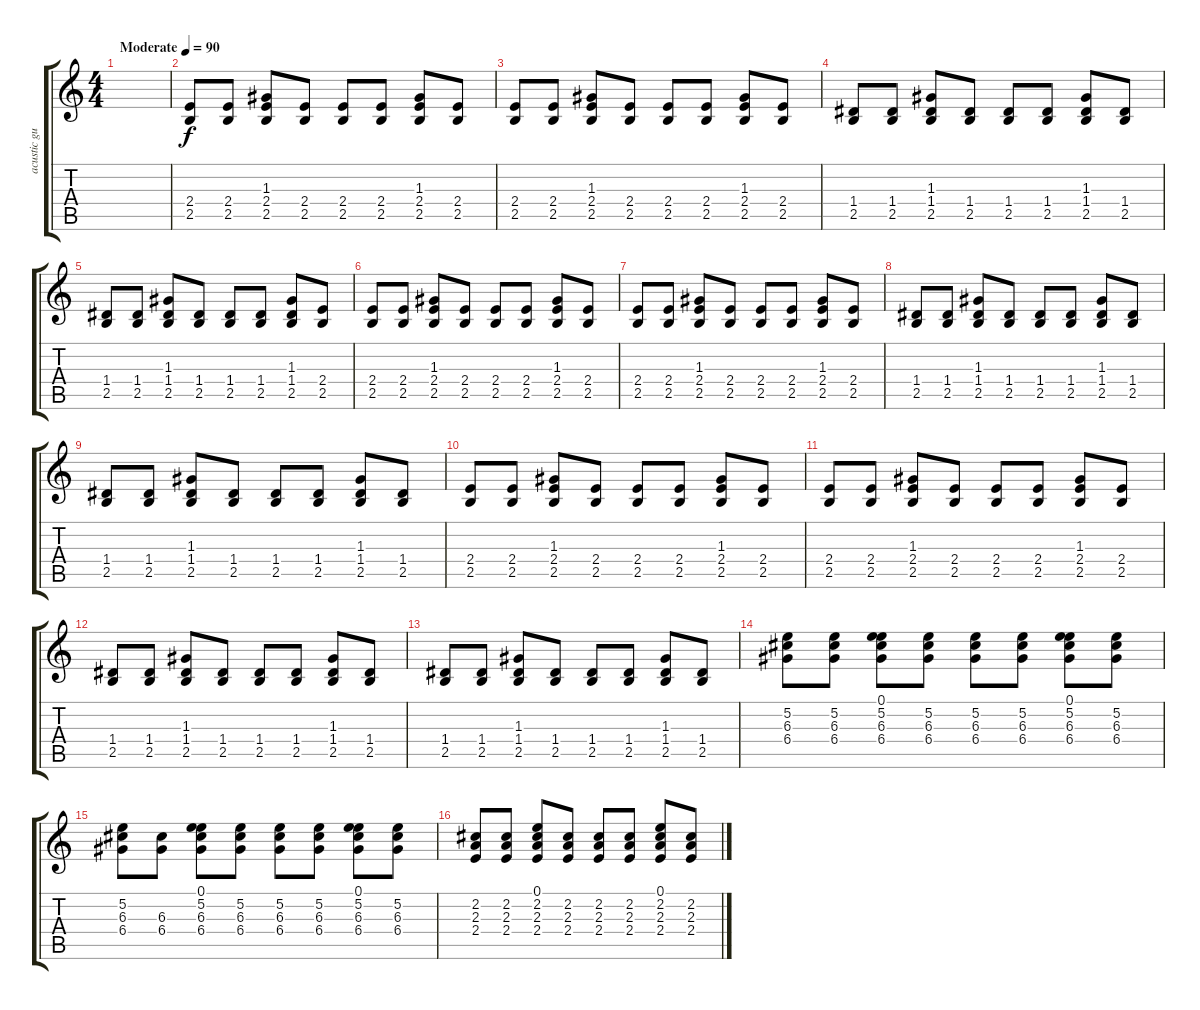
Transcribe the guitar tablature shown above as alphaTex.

\track ("acustic guitar" "acustic gu") {instrument acousticguitarnylon}
\staff {score tabs}
\tuning (E4 B3 G3 D3 A2 E2) {hide}
\ts (4 4)
\tempo (90 "Moderate")
\clef g2
\ks c
|
(2.4 2.5).8 (2.4 2.5).8 (1.3 2.4 2.5).8 (2.4 2.5).8 (2.4 2.5).8 (2.4 2.5).8 (1.3 2.4 2.5).8 (2.4 2.5).8 |
(2.4 2.5).8 (2.4 2.5).8 (1.3 2.4 2.5).8 (2.4 2.5).8 (2.4 2.5).8 (2.4 2.5).8 (1.3 2.4 2.5).8 (2.4 2.5).8 |
(1.4 2.5).8 (1.4 2.5).8 (1.3 1.4 2.5).8 (1.4 2.5).8 (1.4 2.5).8 (1.4 2.5).8 (1.3 1.4 2.5).8 (1.4 2.5).8 |
(1.4 2.5).8 (1.4 2.5).8 (1.3 1.4 2.5).8 (1.4 2.5).8 (1.4 2.5).8 (1.4 2.5).8 (1.3 1.4 2.5).8 (2.4 2.5).8 |
(2.4 2.5).8 (2.4 2.5).8 (1.3 2.4 2.5).8 (2.4 2.5).8 (2.4 2.5).8 (2.4 2.5).8 (1.3 2.4 2.5).8 (2.4 2.5).8 |
(2.4 2.5).8 (2.4 2.5).8 (1.3 2.4 2.5).8 (2.4 2.5).8 (2.4 2.5).8 (2.4 2.5).8 (1.3 2.4 2.5).8 (2.4 2.5).8 |
(1.4 2.5).8 (1.4 2.5).8 (1.3 1.4 2.5).8 (1.4 2.5).8 (1.4 2.5).8 (1.4 2.5).8 (1.3 1.4 2.5).8 (1.4 2.5).8 |
(1.4 2.5).8 (1.4 2.5).8 (1.3 1.4 2.5).8 (1.4 2.5).8 (1.4 2.5).8 (1.4 2.5).8 (1.3 1.4 2.5).8 (1.4 2.5).8 |
(2.4 2.5).8 (2.4 2.5).8 (1.3 2.4 2.5).8 (2.4 2.5).8 (2.4 2.5).8 (2.4 2.5).8 (1.3 2.4 2.5).8 (2.4 2.5).8 |
(2.4 2.5).8 (2.4 2.5).8 (1.3 2.4 2.5).8 (2.4 2.5).8 (2.4 2.5).8 (2.4 2.5).8 (1.3 2.4 2.5).8 (2.4 2.5).8 |
(1.4 2.5).8 (1.4 2.5).8 (1.3 1.4 2.5).8 (1.4 2.5).8 (1.4 2.5).8 (1.4 2.5).8 (1.3 1.4 2.5).8 (1.4 2.5).8 |
(1.4 2.5).8 (1.4 2.5).8 (1.3 1.4 2.5).8 (1.4 2.5).8 (1.4 2.5).8 (1.4 2.5).8 (1.3 1.4 2.5).8 (1.4 2.5).8 |
(5.2 6.3 6.4).8 (5.2 6.3 6.4).8 (0.1 5.2 6.3 6.4).8 (5.2 6.3 6.4).8 (5.2 6.3 6.4).8 (5.2 6.3 6.4).8 (0.1 5.2 6.3 6.4).8 (5.2 6.3 6.4).8 |
(5.2 6.3 6.4).8 (6.3 6.4).8 (0.1 5.2 6.3 6.4).8 (5.2 6.3 6.4).8 (5.2 6.3 6.4).8 (5.2 6.3 6.4).8 (0.1 5.2 6.3 6.4).8 (5.2 6.3 6.4).8 |
(2.2 2.3 2.4).8 (2.2 2.3 2.4).8 (0.1 2.2 2.3 2.4).8 (2.2 2.3 2.4).8 (2.2 2.3 2.4).8 (2.2 2.3 2.4).8 (0.1 2.2 2.3 2.4).8 (2.2 2.3 2.4).8
